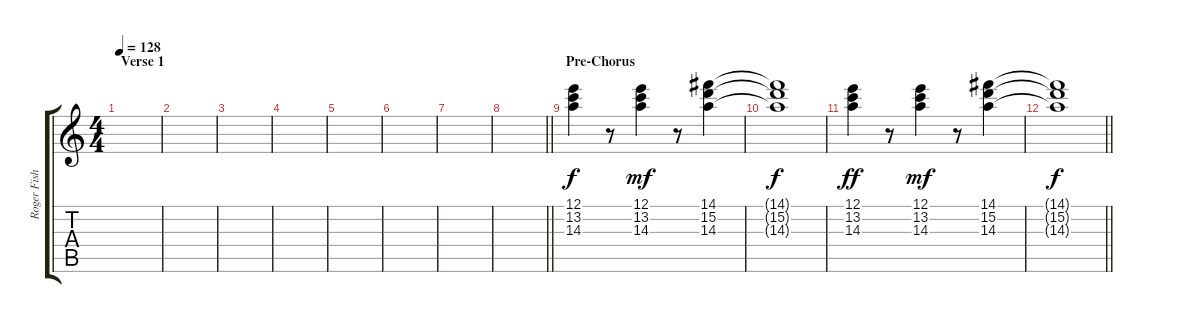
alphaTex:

\track ("Roger Fisher Solo" "Roger Fish") {instrument overdrivenguitar}
\staff {score tabs}
\tuning (E4 B3 G3 D3 A2 E2) {hide}
\ts (4 4)
\section ("" "Verse 1")
\tempo 128
\clef g2
\ks c
|
|
|
|
|
|
|
\barLineRight lightlight
|
\section ("" "Pre-Chorus")
(12.1 13.2 14.3).4 r.8 (12.1 13.2 14.3).4{dy mf} r.8 (14.1 15.2 14.3).4 |
(14.1{t} 15.2{t} 14.3{t}).1{dy f} |
(12.1 13.2 14.3).4{dy ff} r.8 (12.1 13.2 14.3).4{dy mf} r.8 (14.1 15.2 14.3).4 |
\barLineRight lightlight
(14.1{t} 15.2{t} 14.3{t}).1{dy f}
